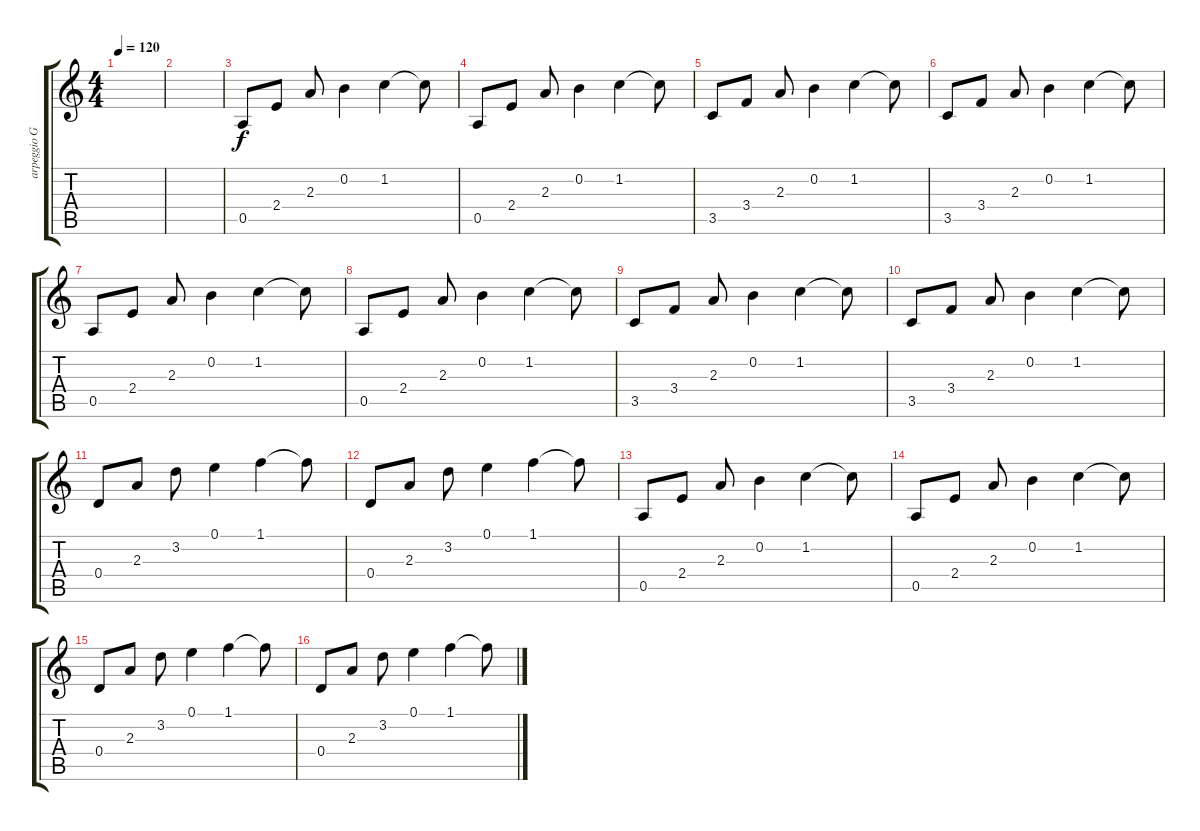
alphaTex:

\track ("arpeggio GT" "arpeggio G") {instrument acousticguitarsteel}
\staff {score tabs}
\tuning (E4 B3 G3 D3 A2 E2) {hide}
\ts (4 4)
\tempo 120
\clef g2
\ks c
|
|
0.5.8 2.4.8 2.3.8 0.2.4 1.2.4 1.2{t}.8 |
0.5.8 2.4.8 2.3.8 0.2.4 1.2.4 1.2{t}.8 |
3.5.8 3.4.8 2.3.8 0.2.4 1.2.4 1.2{t}.8 |
3.5.8 3.4.8 2.3.8 0.2.4 1.2.4 1.2{t}.8 |
0.5.8 2.4.8 2.3.8 0.2.4 1.2.4 1.2{t}.8 |
0.5.8 2.4.8 2.3.8 0.2.4 1.2.4 1.2{t}.8 |
3.5.8 3.4.8 2.3.8 0.2.4 1.2.4 1.2{t}.8 |
3.5.8 3.4.8 2.3.8 0.2.4 1.2.4 1.2{t}.8 |
0.4.8 2.3.8 3.2.8 0.1.4 1.1.4 1.1{t}.8 |
0.4.8 2.3.8 3.2.8 0.1.4 1.1.4 1.1{t}.8 |
0.5.8 2.4.8 2.3.8 0.2.4 1.2.4 1.2{t}.8 |
0.5.8 2.4.8 2.3.8 0.2.4 1.2.4 1.2{t}.8 |
0.4.8 2.3.8 3.2.8 0.1.4 1.1.4 1.1{t}.8 |
0.4.8 2.3.8 3.2.8 0.1.4 1.1.4 1.1{t}.8
